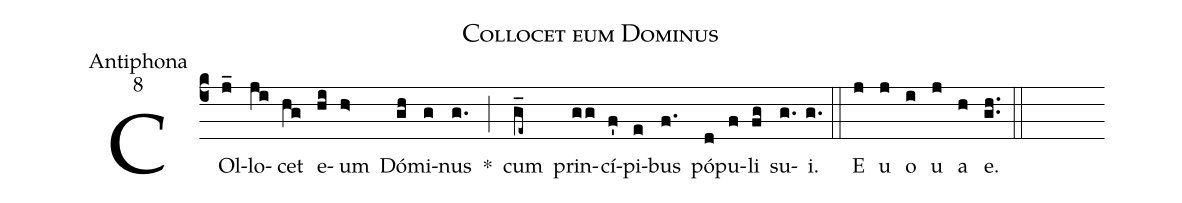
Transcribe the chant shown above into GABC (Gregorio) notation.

name:Collocet eum Dominus;
office-part:Antiphona;
mode:8;
%%
(c4) COl(j_)lo(ji)cet(hg) e(hi)um(h>) Dó(gh)mi(g)nus(g.) *(;) cum(g_e~) prin(gg)cí(f')pi(e)bus(f.) pó(d)pu(f)li(fg) su(g.)i.(g.) (::) E(j) u(j) o(i) u(j) a(h) e.(g.h.) (::)
